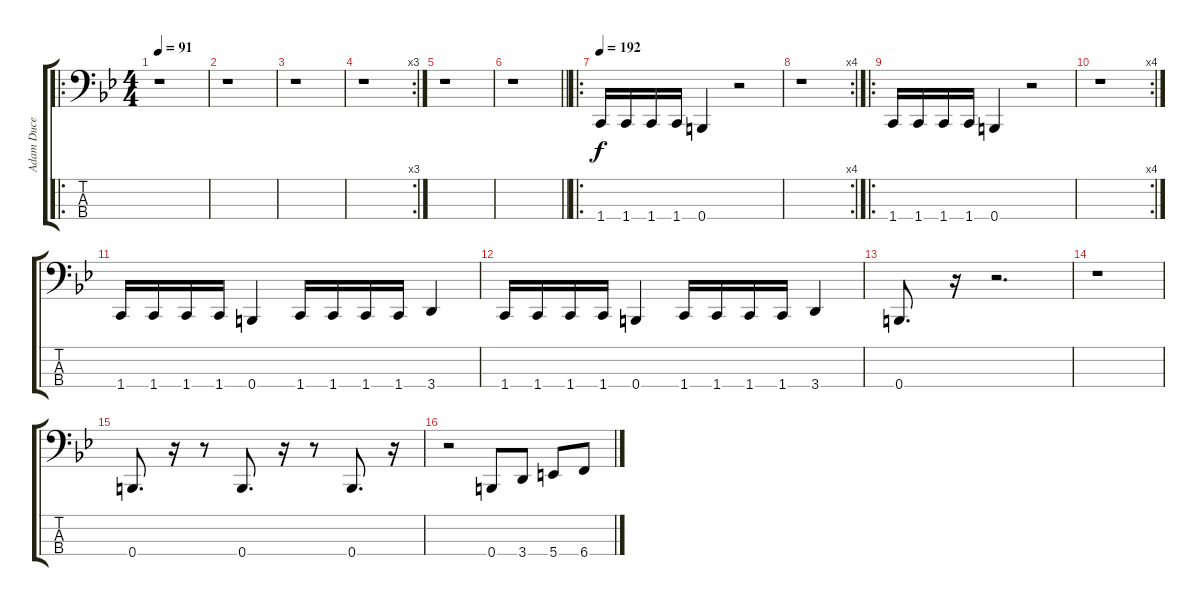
\track ("Adam Duce" "Adam Duce") {instrument electricbasspick}
\staff {score tabs}
\tuning (E2 B1 Gb1 B0) {hide}
\ro
\ts (4 4)
\tempo 91
\clef f4
\ks bb
r.1{dy f instrument electricbasspick} |
r.1 |
r.1 |
\rc 3
r.1 |
r.1 |
\barLineRight lightlight
r.1 |
\ro
\tempo 192
1.4.16 1.4.16 1.4.16 1.4.16 0.4.4 r.2 |
\rc 4
r.1 |
\ro
1.4.16 1.4.16 1.4.16 1.4.16 0.4.4 r.2 |
\rc 4
r.1 |
1.4.16 1.4.16 1.4.16 1.4.16 0.4.4 1.4.16 1.4.16 1.4.16 1.4.16 3.4.4 |
1.4.16 1.4.16 1.4.16 1.4.16 0.4.4 1.4.16 1.4.16 1.4.16 1.4.16 3.4.4 |
0.4.8{d} r.16 r.2{d} |
r.1 |
0.4.8{d} r.16 r.8 0.4.8{d} r.16 r.8 0.4.8{d} r.16 |
r.2 0.4.8 3.4.8 5.4.8 6.4.8
